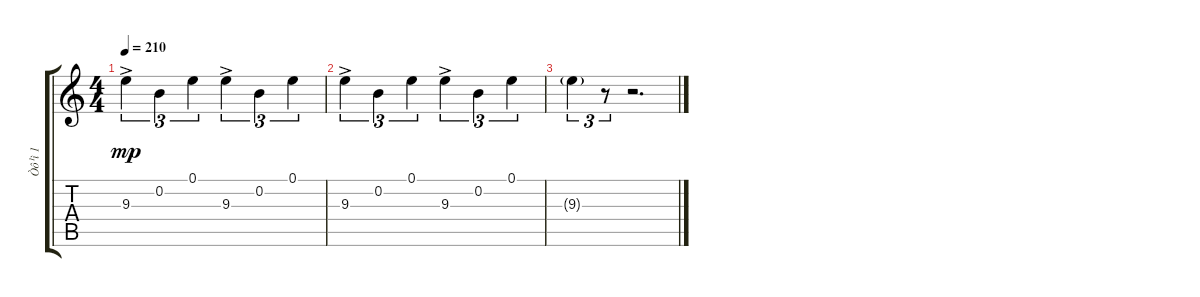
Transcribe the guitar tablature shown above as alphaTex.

\track ("Òô¹ì 1" "Òô¹ì 1") {instrument acousticguitarsteel}
\staff {score tabs}
\tuning (E4 B3 G3 D3 A2 E2) {hide}
\ts (4 4)
\tempo 210
\clef g2
\ks c
9.3{ac}.4{tu (3 2) dy mp} 0.2.4{tu (3 2)} 0.1.4{tu (3 2)} 9.3{ac}.4{tu (3 2)} 0.2.4{tu (3 2)} 0.1.4{tu (3 2)} |
9.3{ac}.4{tu (3 2)} 0.2.4{tu (3 2)} 0.1.4{tu (3 2)} 9.3{ac}.4{tu (3 2)} 0.2.4{tu (3 2)} 0.1.4{tu (3 2)} |
9.3{g}.4{tu (3 2)} r.8{tu (3 2)} r.2{d}
